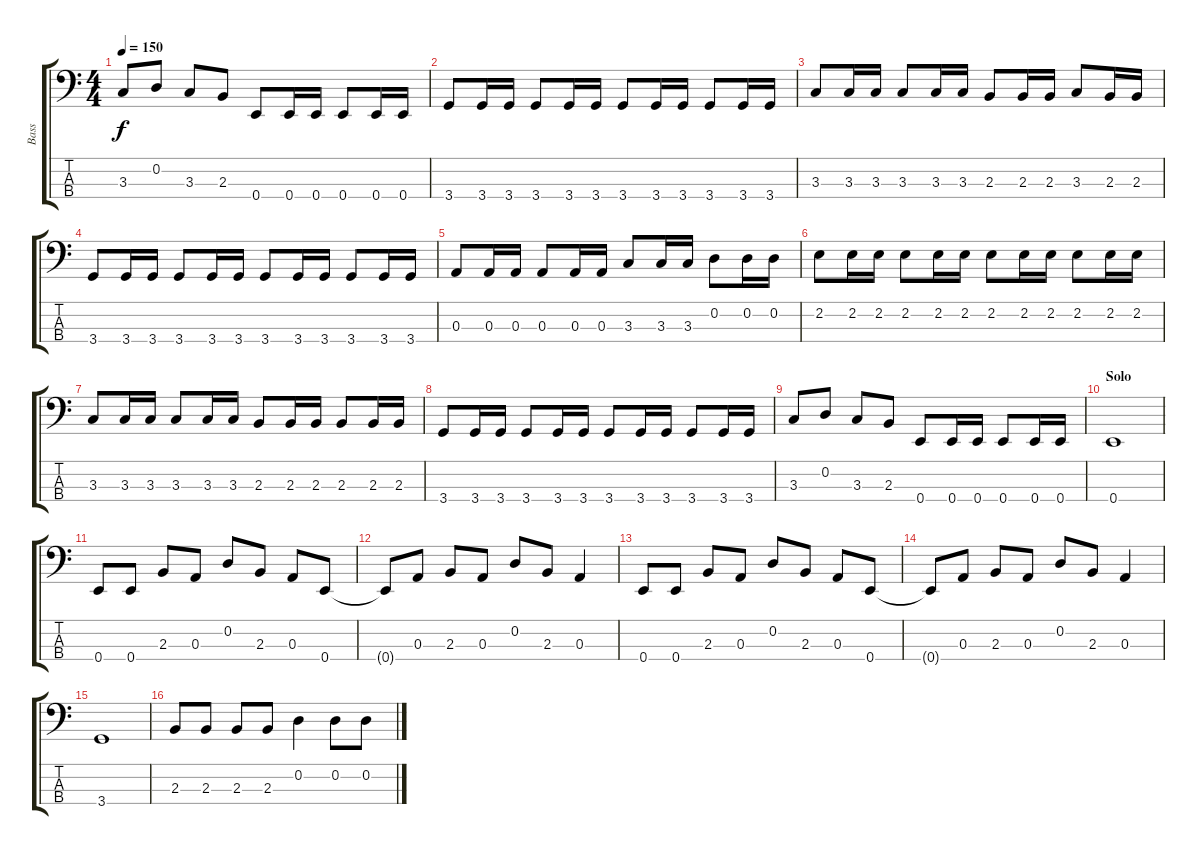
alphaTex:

\track ("Bass" "Bass") {instrument electricbassfinger}
\staff {score tabs}
\tuning (G2 D2 A1 E1) {hide}
\ts (4 4)
\tempo 150
\clef f4
\ks c
3.3.8{dy f} 0.2.8 3.3.8 2.3.8 0.4.8 0.4.16 0.4.16 0.4.8 0.4.16 0.4.16 |
3.4.8 3.4.16 3.4.16 3.4.8 3.4.16 3.4.16 3.4.8 3.4.16 3.4.16 3.4.8 3.4.16 3.4.16 |
3.3.8 3.3.16 3.3.16 3.3.8 3.3.16 3.3.16 2.3.8 2.3.16 2.3.16 3.3.8 2.3.16 2.3.16 |
3.4.8 3.4.16 3.4.16 3.4.8 3.4.16 3.4.16 3.4.8 3.4.16 3.4.16 3.4.8 3.4.16 3.4.16 |
0.3.8 0.3.16 0.3.16 0.3.8 0.3.16 0.3.16 3.3.8 3.3.16 3.3.16 0.2.8 0.2.16 0.2.16 |
2.2.8 2.2.16 2.2.16 2.2.8 2.2.16 2.2.16 2.2.8 2.2.16 2.2.16 2.2.8 2.2.16 2.2.16 |
3.3.8 3.3.16 3.3.16 3.3.8 3.3.16 3.3.16 2.3.8 2.3.16 2.3.16 2.3.8 2.3.16 2.3.16 |
3.4.8 3.4.16 3.4.16 3.4.8 3.4.16 3.4.16 3.4.8 3.4.16 3.4.16 3.4.8 3.4.16 3.4.16 |
3.3.8 0.2.8 3.3.8 2.3.8 0.4.8 0.4.16 0.4.16 0.4.8 0.4.16 0.4.16 |
\section ("" "Solo")
0.4.1 |
\section ("" "")
0.4.8 0.4.8 2.3.8 0.3.8 0.2.8 2.3.8 0.3.8 0.4.8 |
0.4{t}.8 0.3.8 2.3.8 0.3.8 0.2.8 2.3.8 0.3.4 |
0.4.8 0.4.8 2.3.8 0.3.8 0.2.8 2.3.8 0.3.8 0.4.8 |
0.4{t}.8 0.3.8 2.3.8 0.3.8 0.2.8 2.3.8 0.3.4 |
3.4.1 |
2.3.8 2.3.8 2.3.8 2.3.8 0.2.4 0.2.8 0.2.8
